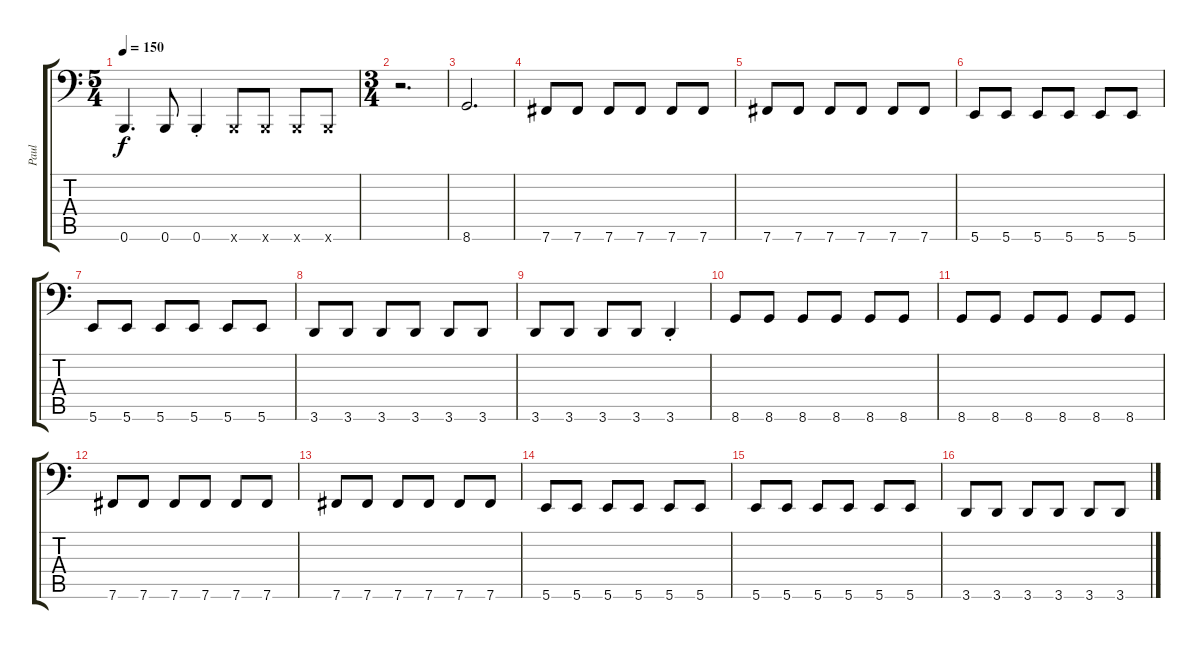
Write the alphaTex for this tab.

\track ("Paul" "Paul") {instrument electricbassfinger}
\staff {score tabs}
\tuning (Db3 Ab2 E2 B1 Gb1 B0) {hide}
\ts (5 4)
\tempo 150
\clef f4
\ks c
0.6.4{d dy f} 0.6.8 0.6{st}.4 0.6{x}.8 0.6{x}.8 0.6{x}.8 0.6{x}.8 |
\ts (3 4)
r.2{d} |
8.6.2{d} |
7.6.8 7.6.8 7.6.8 7.6.8 7.6.8 7.6.8 |
7.6.8 7.6.8 7.6.8 7.6.8 7.6.8 7.6.8 |
5.6.8 5.6.8 5.6.8 5.6.8 5.6.8 5.6.8 |
5.6.8 5.6.8 5.6.8 5.6.8 5.6.8 5.6.8 |
3.6.8 3.6.8 3.6.8 3.6.8 3.6.8 3.6.8 |
3.6.8 3.6.8 3.6.8 3.6.8 3.6{st}.4 |
8.6.8 8.6.8 8.6.8 8.6.8 8.6.8 8.6.8 |
8.6.8 8.6.8 8.6.8 8.6.8 8.6.8 8.6.8 |
7.6.8 7.6.8 7.6.8 7.6.8 7.6.8 7.6.8 |
7.6.8 7.6.8 7.6.8 7.6.8 7.6.8 7.6.8 |
5.6.8 5.6.8 5.6.8 5.6.8 5.6.8 5.6.8 |
5.6.8 5.6.8 5.6.8 5.6.8 5.6.8 5.6.8 |
3.6.8 3.6.8 3.6.8 3.6.8 3.6.8 3.6.8
